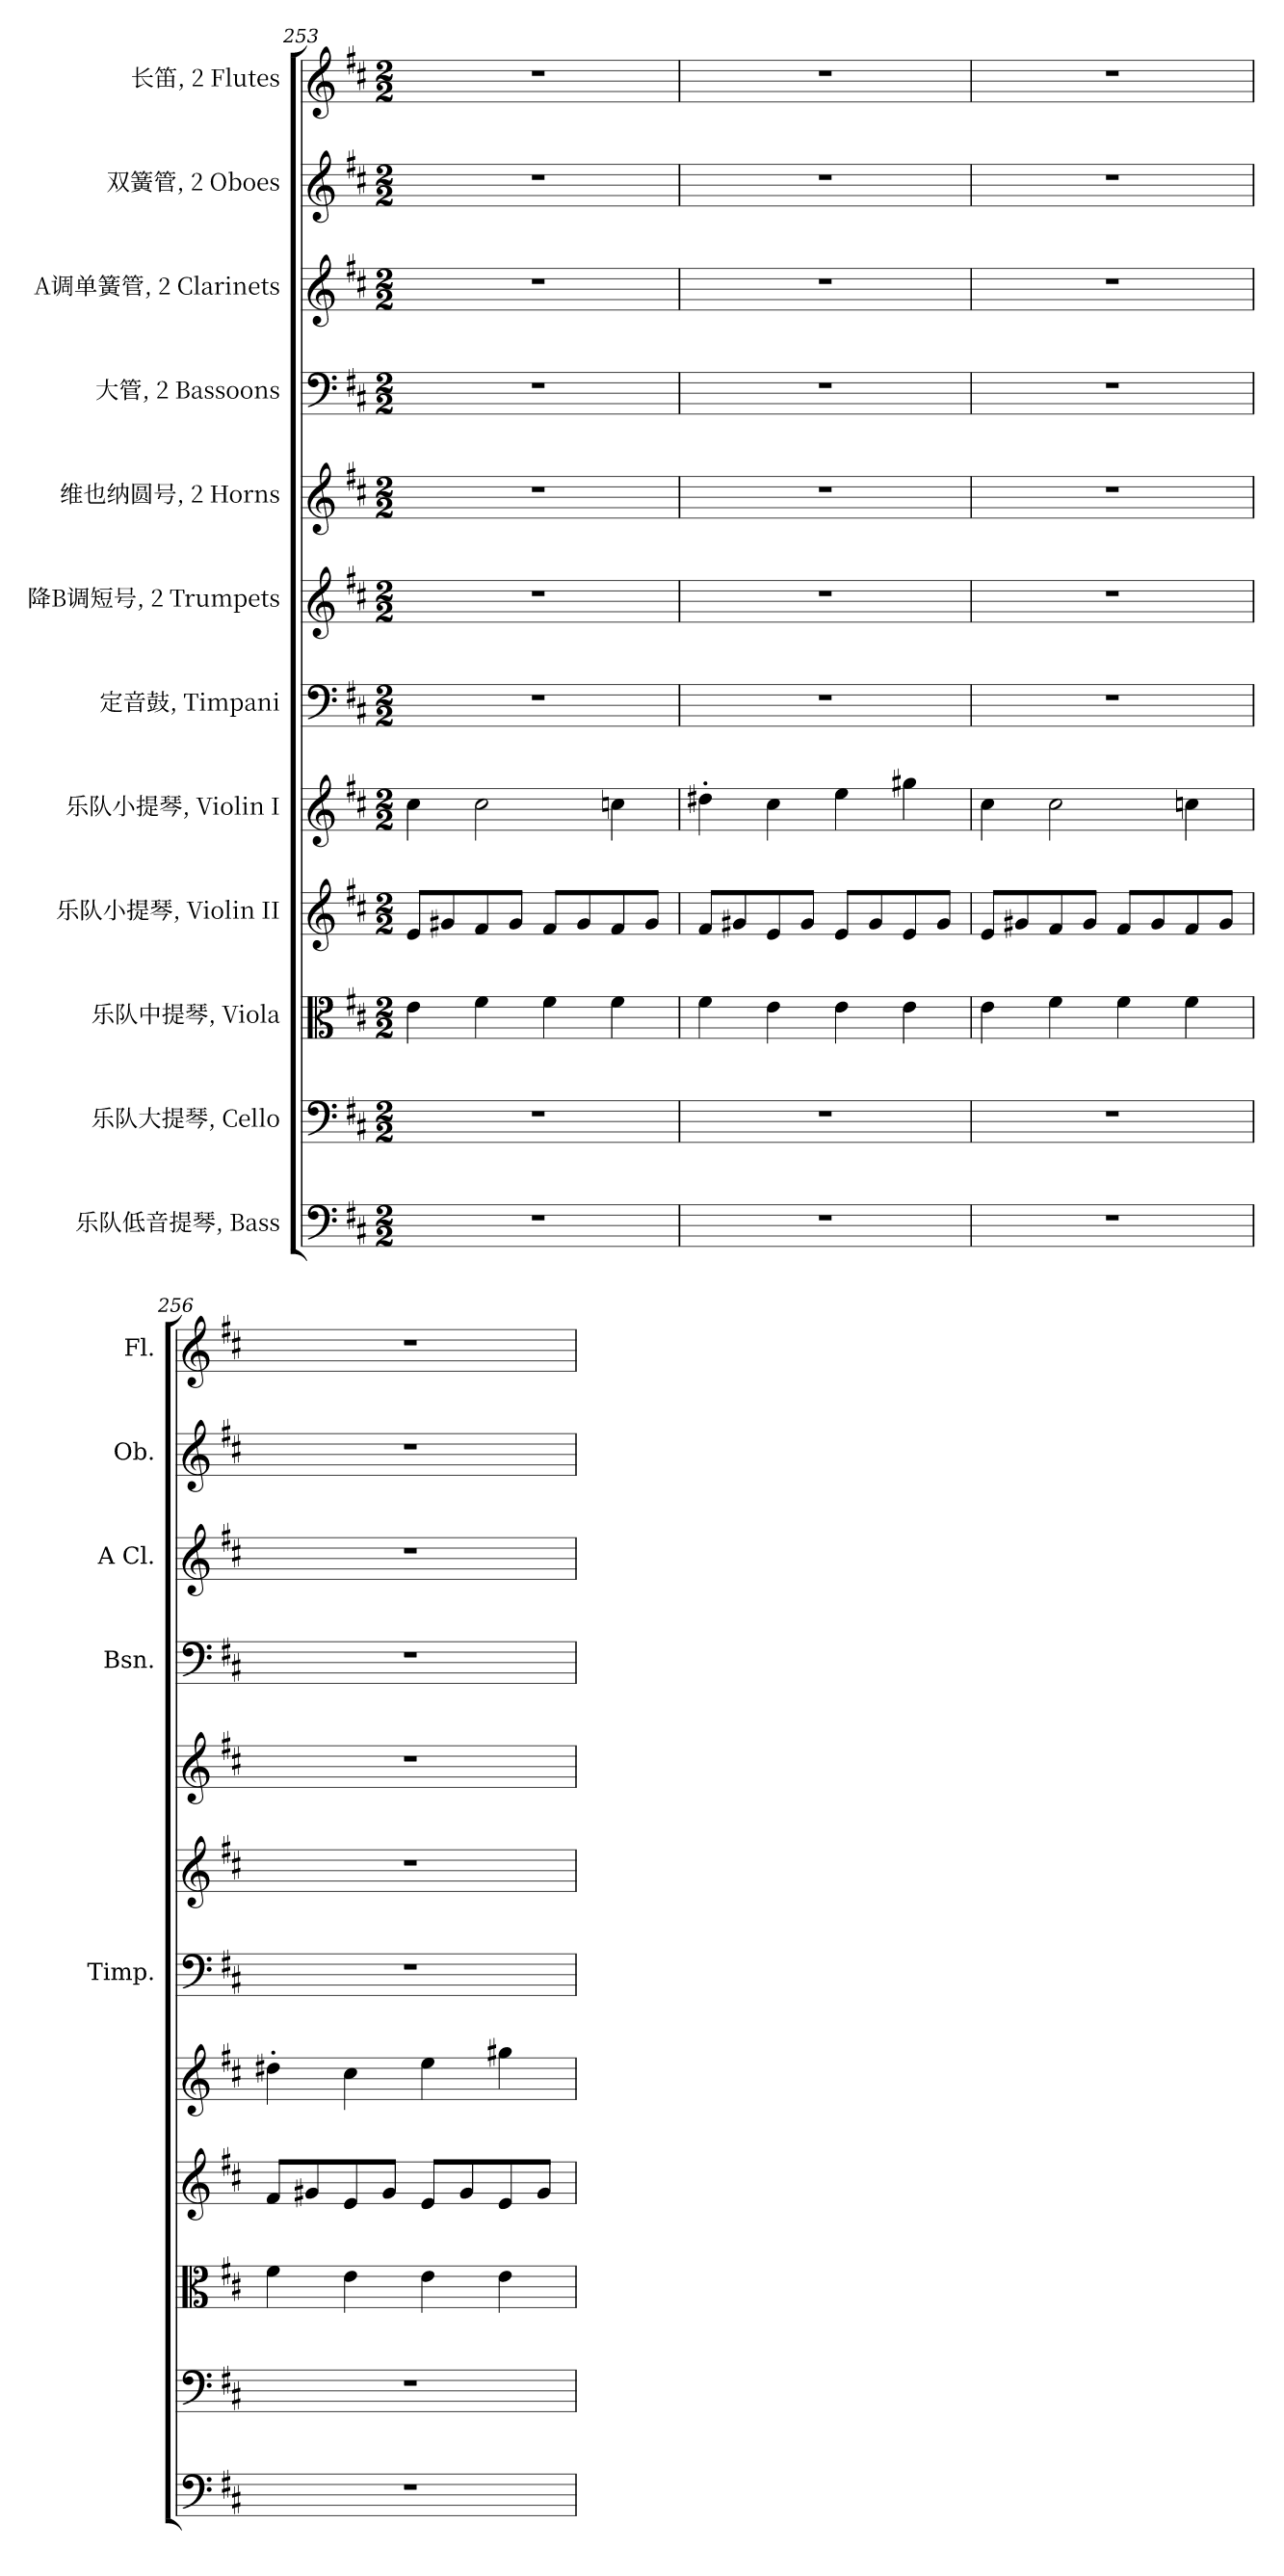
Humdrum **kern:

**kern	**kern	**kern	**kern	**kern	**kern	**kern	**kern	**kern	**kern	**kern	**kern
*part12	*part11	*part10	*part9	*part8	*part7	*part6	*part5	*part4	*part3	*part2	*part1
*staff12	*staff11	*staff10	*staff9	*staff8	*staff7	*staff6	*staff5	*staff4	*staff3	*staff2	*staff1
*I"乐队低音提琴, Bass	*I"乐队大提琴, Cello	*I"乐队中提琴, Viola	*I"乐队小提琴, Violin II	*I"乐队小提琴, Violin I	*I"定音鼓, Timpani	*I"降B调短号, 2 Trumpets	*I"维也纳圆号, 2 Horns	*I"大管, 2 Bassoons	*I"A调单簧管, 2 Clarinets	*I"双簧管, 2 Oboes	*I"长笛, 2 Flutes
*	*	*	*	*	*I'Timp.	*	*	*I'Bsn.	*I'A Cl.	*I'Ob.	*I'Fl.
*clefF4	*clefF4	*clefC3	*clefG2	*clefG2	*clefF4	*clefG2	*clefG2	*clefF4	*clefG2	*clefG2	*clefG2
*ITrd7c12	*	*	*	*	*	*ITrd1c2	*ITrd4c7	*	*ITrd2c3	*	*
*k[f#c#]	*k[f#c#]	*k[f#c#]	*k[f#c#]	*k[f#c#]	*k[f#c#]	*k[]	*k[f#]	*k[f#c#]	*k[f#c#g#d#a#]	*k[f#c#]	*k[f#c#]
*M2/2	*M2/2	*M2/2	*M2/2	*M2/2	*M2/2	*M2/2	*M2/2	*M2/2	*M2/2	*M2/2	*M2/2
=253	=253	=253	=253	=253	=253	=253	=253	=253	=253	=253	=253
1r	1r	4e\	8e/L	4cc#\	1r	1r	1r	1r	1r	1r	1r
.	.	.	8g#X/	.	.	.	.	.	.	.	.
.	.	4f#\	8f#/	2cc#\	.	.	.	.	.	.	.
.	.	.	8g#/J	.	.	.	.	.	.	.	.
.	.	4f#\	8f#/L	.	.	.	.	.	.	.	.
.	.	.	8g#/	.	.	.	.	.	.	.	.
.	.	4f#\	8f#/	4ccn\	.	.	.	.	.	.	.
.	.	.	8g#/J	.	.	.	.	.	.	.	.
!!LO:PB:g=z
=254	=254	=254	=254	=254	=254	=254	=254	=254	=254	=254	=254
1r	1r	4f#\	8f#/L	4dd#X'\	1r	1r	1r	1r	1r	1r	1r
.	.	.	8g#X/	.	.	.	.	.	.	.	.
.	.	4e\	8e/	4cc#\	.	.	.	.	.	.	.
.	.	.	8g#/J	.	.	.	.	.	.	.	.
.	.	4e\	8e/L	4ee\	.	.	.	.	.	.	.
.	.	.	8g#/	.	.	.	.	.	.	.	.
.	.	4e\	8e/	4gg#X\	.	.	.	.	.	.	.
.	.	.	8g#/J	.	.	.	.	.	.	.	.
=255	=255	=255	=255	=255	=255	=255	=255	=255	=255	=255	=255
1r	1r	4e\	8e/L	4cc#\	1r	1r	1r	1r	1r	1r	1r
.	.	.	8g#X/	.	.	.	.	.	.	.	.
.	.	4f#\	8f#/	2cc#\	.	.	.	.	.	.	.
.	.	.	8g#/J	.	.	.	.	.	.	.	.
.	.	4f#\	8f#/L	.	.	.	.	.	.	.	.
.	.	.	8g#/	.	.	.	.	.	.	.	.
.	.	4f#\	8f#/	4ccn\	.	.	.	.	.	.	.
.	.	.	8g#/J	.	.	.	.	.	.	.	.
=256	=256	=256	=256	=256	=256	=256	=256	=256	=256	=256	=256
1r	1r	4f#\	8f#/L	4dd#X'\	1r	1r	1r	1r	1r	1r	1r
.	.	.	8g#X/	.	.	.	.	.	.	.	.
.	.	4e\	8e/	4cc#\	.	.	.	.	.	.	.
.	.	.	8g#/J	.	.	.	.	.	.	.	.
.	.	4e\	8e/L	4ee\	.	.	.	.	.	.	.
.	.	.	8g#/	.	.	.	.	.	.	.	.
.	.	4e\	8e/	4gg#X\	.	.	.	.	.	.	.
.	.	.	8g#/J	.	.	.	.	.	.	.	.
=	=	=	=	=	=	=	=	=	=	=	=
*-	*-	*-	*-	*-	*-	*-	*-	*-	*-	*-	*-
